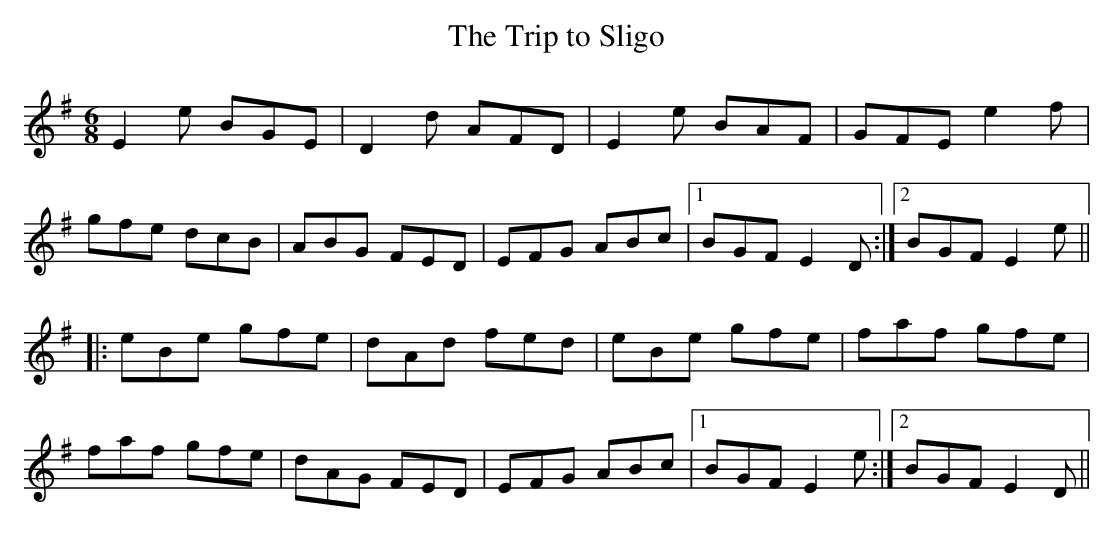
X:1
T:Trip to Sligo, The
M:6/8
K:Em
E2e BGE|D2d AFD|E2e BAF|GFE e2f|
gfe dcB|ABG FED|EFG ABc|1 BGF E2D:|2 BGF E2e||
|:eBe gfe|dAd fed|eBe gfe|faf gfe|
faf gfe|dAG FED|EFG ABc|1 BGF E2e:|2 BGF E2D||
